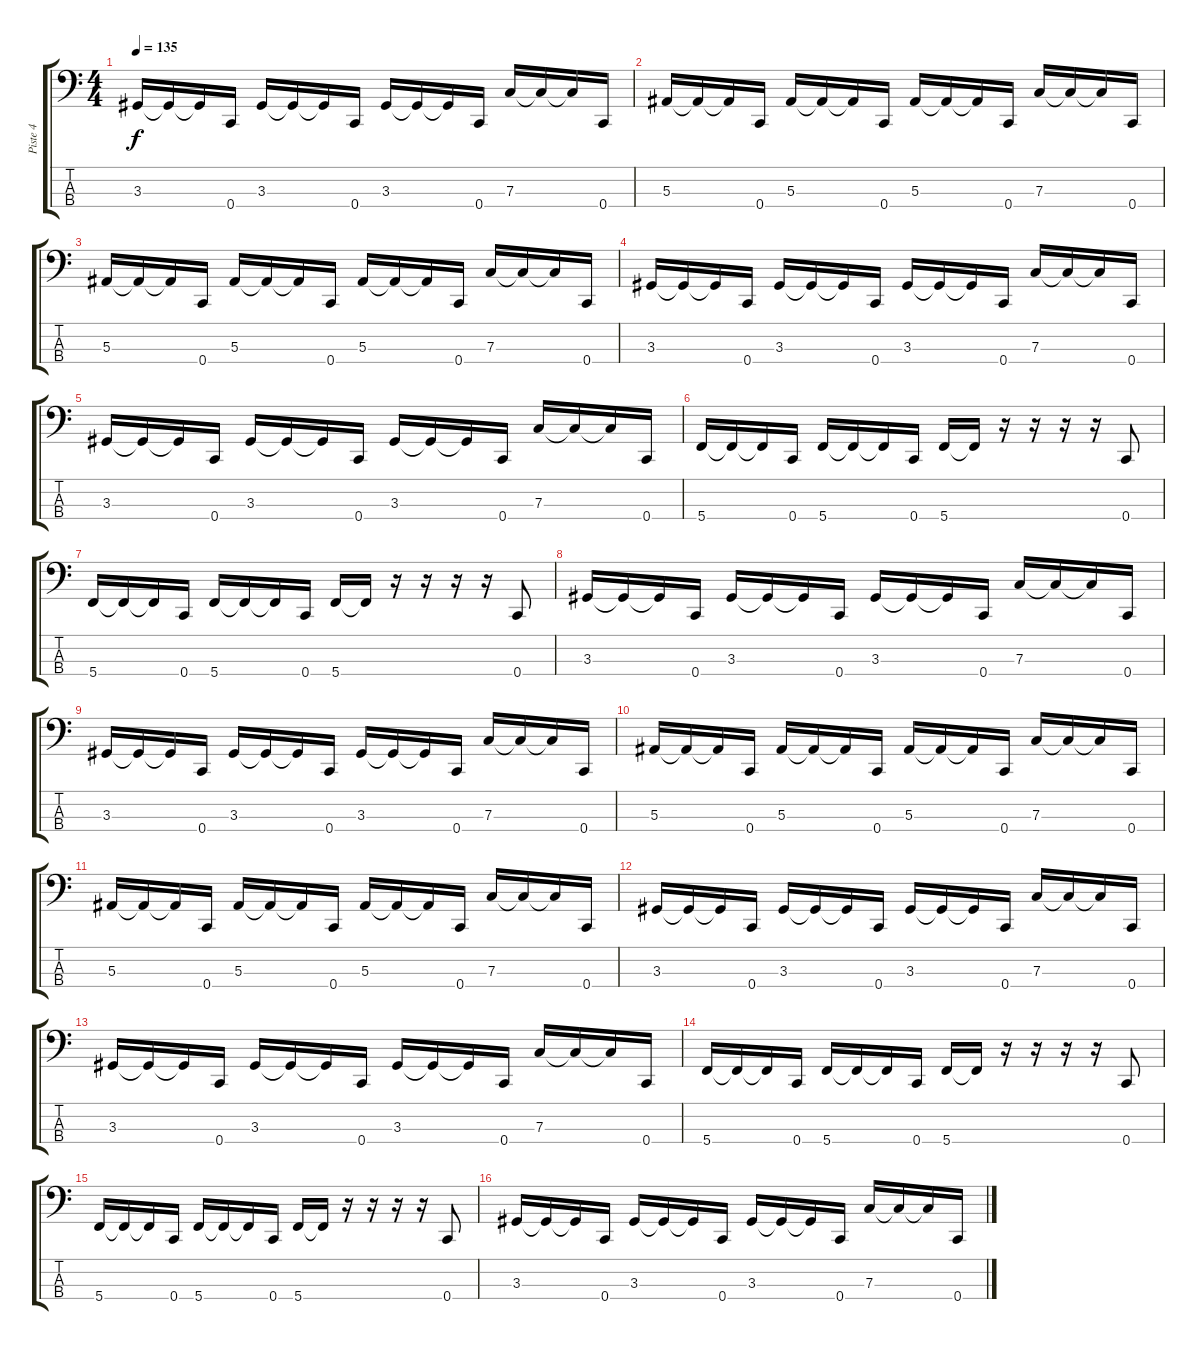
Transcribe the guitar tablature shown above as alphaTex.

\track ("Piste 4" "Piste 4") {instrument electricbassfinger}
\staff {score tabs}
\tuning (Eb2 Bb1 F1 C1) {hide}
\ts (4 4)
\tempo 135
\clef f4
\ks c
3.3.16{dy f} 3.3{t}.16 3.3{t}.16 0.4.16 3.3.16 3.3{t}.16 3.3{t}.16 0.4.16 3.3.16 3.3{t}.16 3.3{t}.16 0.4.16 7.3.16 7.3{t}.16 7.3{t}.16 0.4.16 |
5.3.16 5.3{t}.16 5.3{t}.16 0.4.16 5.3.16 5.3{t}.16 5.3{t}.16 0.4.16 5.3.16 5.3{t}.16 5.3{t}.16 0.4.16 7.3.16 7.3{t}.16 7.3{t}.16 0.4.16 |
5.3.16 5.3{t}.16 5.3{t}.16 0.4.16 5.3.16 5.3{t}.16 5.3{t}.16 0.4.16 5.3.16 5.3{t}.16 5.3{t}.16 0.4.16 7.3.16 7.3{t}.16 7.3{t}.16 0.4.16 |
3.3.16 3.3{t}.16 3.3{t}.16 0.4.16 3.3.16 3.3{t}.16 3.3{t}.16 0.4.16 3.3.16 3.3{t}.16 3.3{t}.16 0.4.16 7.3.16 7.3{t}.16 7.3{t}.16 0.4.16 |
3.3.16 3.3{t}.16 3.3{t}.16 0.4.16 3.3.16 3.3{t}.16 3.3{t}.16 0.4.16 3.3.16 3.3{t}.16 3.3{t}.16 0.4.16 7.3.16 7.3{t}.16 7.3{t}.16 0.4.16 |
5.4.16 5.4{t}.16 5.4{t}.16 0.4.16 5.4.16 5.4{t}.16 5.4{t}.16 0.4.16 5.4.16 5.4{t}.16 r.16 r.16 r.16 r.16 0.4.8 |
5.4.16 5.4{t}.16 5.4{t}.16 0.4.16 5.4.16 5.4{t}.16 5.4{t}.16 0.4.16 5.4.16 5.4{t}.16 r.16 r.16 r.16 r.16 0.4.8 |
3.3.16 3.3{t}.16 3.3{t}.16 0.4.16 3.3.16 3.3{t}.16 3.3{t}.16 0.4.16 3.3.16 3.3{t}.16 3.3{t}.16 0.4.16 7.3.16 7.3{t}.16 7.3{t}.16 0.4.16 |
3.3.16 3.3{t}.16 3.3{t}.16 0.4.16 3.3.16 3.3{t}.16 3.3{t}.16 0.4.16 3.3.16 3.3{t}.16 3.3{t}.16 0.4.16 7.3.16 7.3{t}.16 7.3{t}.16 0.4.16 |
5.3.16 5.3{t}.16 5.3{t}.16 0.4.16 5.3.16 5.3{t}.16 5.3{t}.16 0.4.16 5.3.16 5.3{t}.16 5.3{t}.16 0.4.16 7.3.16 7.3{t}.16 7.3{t}.16 0.4.16 |
5.3.16 5.3{t}.16 5.3{t}.16 0.4.16 5.3.16 5.3{t}.16 5.3{t}.16 0.4.16 5.3.16 5.3{t}.16 5.3{t}.16 0.4.16 7.3.16 7.3{t}.16 7.3{t}.16 0.4.16 |
3.3.16 3.3{t}.16 3.3{t}.16 0.4.16 3.3.16 3.3{t}.16 3.3{t}.16 0.4.16 3.3.16 3.3{t}.16 3.3{t}.16 0.4.16 7.3.16 7.3{t}.16 7.3{t}.16 0.4.16 |
3.3.16 3.3{t}.16 3.3{t}.16 0.4.16 3.3.16 3.3{t}.16 3.3{t}.16 0.4.16 3.3.16 3.3{t}.16 3.3{t}.16 0.4.16 7.3.16 7.3{t}.16 7.3{t}.16 0.4.16 |
5.4.16 5.4{t}.16 5.4{t}.16 0.4.16 5.4.16 5.4{t}.16 5.4{t}.16 0.4.16 5.4.16 5.4{t}.16 r.16 r.16 r.16 r.16 0.4.8 |
5.4.16 5.4{t}.16 5.4{t}.16 0.4.16 5.4.16 5.4{t}.16 5.4{t}.16 0.4.16 5.4.16 5.4{t}.16 r.16 r.16 r.16 r.16 0.4.8 |
3.3.16 3.3{t}.16 3.3{t}.16 0.4.16 3.3.16 3.3{t}.16 3.3{t}.16 0.4.16 3.3.16 3.3{t}.16 3.3{t}.16 0.4.16 7.3.16 7.3{t}.16 7.3{t}.16 0.4.16
